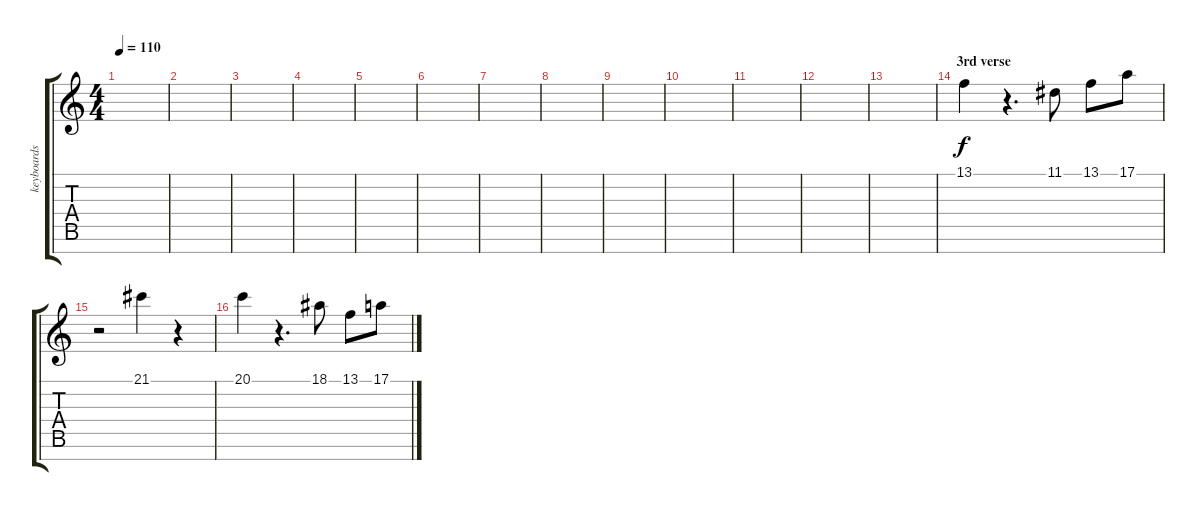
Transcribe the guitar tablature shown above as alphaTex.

\track ("keyboards" "keyboards") {instrument musicbox}
\staff {score tabs}
\tuning (E4 B3 G3 D3 A2 E2 B1) {hide}
\ts (4 4)
\tempo 110
\clef g2
\ks c
|
|
|
|
|
|
|
|
|
\section ("" "")
|
|
|
|
\section ("" "3rd verse")
13.1.4 r.4{d} 11.1.8 13.1.8 17.1.8 |
r.2 21.1.4 r.4 |
20.1.4 r.4{d} 18.1.8 13.1.8 17.1.8
